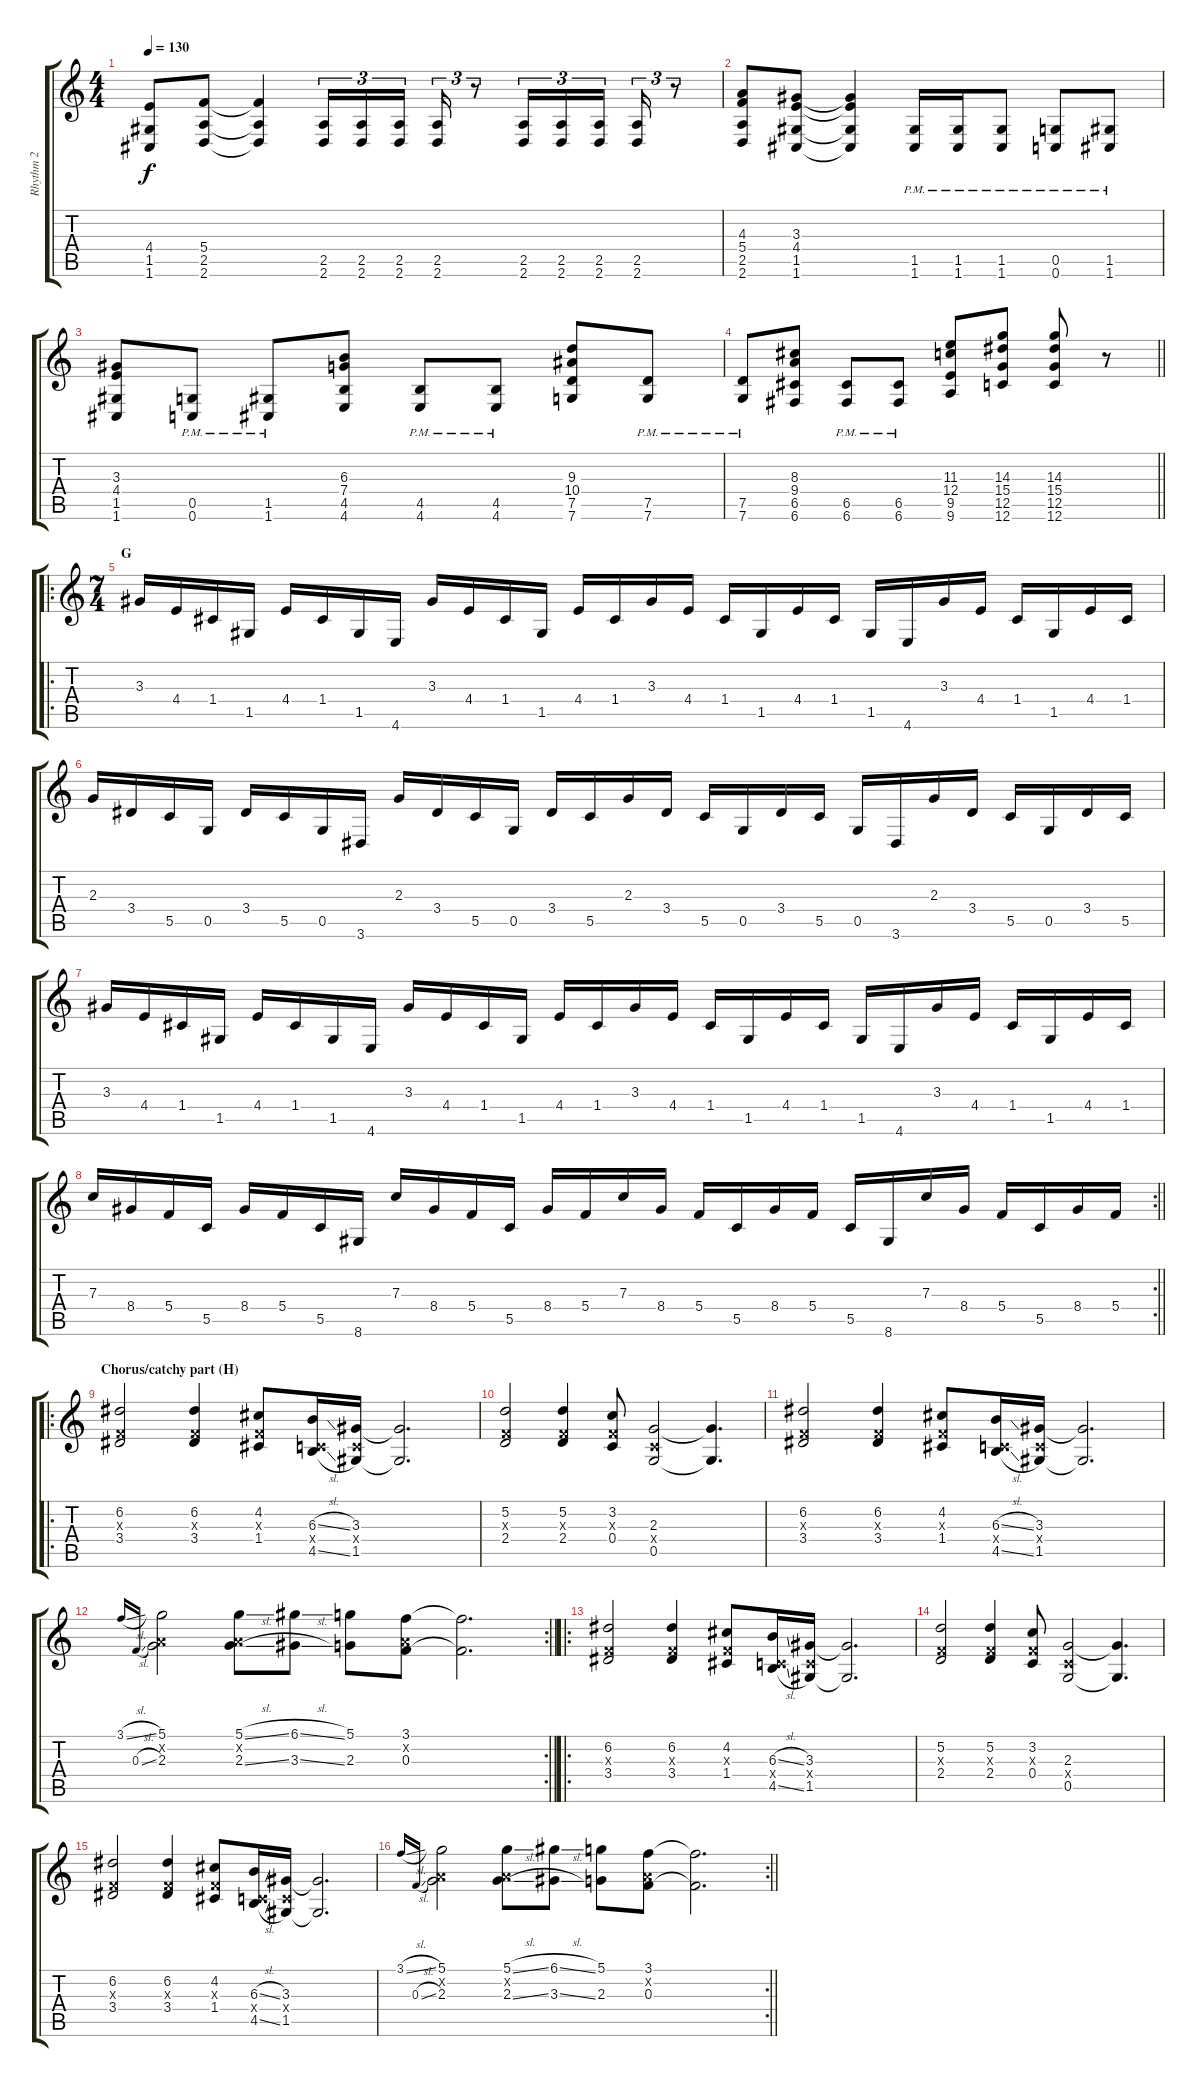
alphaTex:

\track ("Rhythm 2" "Rhythm 2") {instrument distortionguitar}
\staff {score tabs}
\tuning (D4 A3 F3 C3 G2 C2) {hide}
\ts (4 4)
\tempo 130
\clef g2
\ks c
(4.4 1.5 1.6).8{dy f} (5.4 2.5 2.6).8 (5.4{t} 2.5{t} 2.6{t}).4 (2.5 2.6).16{tu (3 2)} (2.5 2.6).16{tu (3 2)} (2.5 2.6).16{tu (3 2) beam splitsecondary} (2.5 2.6).16{tu (3 2)} r.8{tu (3 2)} (2.5 2.6).16{tu (3 2)} (2.5 2.6).16{tu (3 2)} (2.5 2.6).16{tu (3 2) beam splitsecondary} (2.5 2.6).16{tu (3 2)} r.8{tu (3 2)} |
(4.3 5.4 2.5 2.6).8 (3.3 4.4 1.5 1.6).8 (3.3{t} 4.4{t} 1.5{t} 1.6{t}).4 (1.5{pm} 1.6{pm}).16 (1.5{pm} 1.6{pm}).16 (1.5{pm} 1.6{pm}).8 (0.5{pm} 0.6{pm}).8 (1.5{pm} 1.6{pm}).8 |
(3.3 4.4 1.5 1.6).8 (0.5{pm} 0.6{pm}).8 (1.5{pm} 1.6{pm}).8 (6.3 7.4 4.5 4.6).8 (4.5{pm} 4.6{pm}).8 (4.5{pm} 4.6{pm}).8 (9.3 10.4 7.5 7.6).8 (7.5{pm} 7.6{pm}).8 |
\barLineRight lightlight
(7.5{pm} 7.6{pm}).8 (8.3 9.4 6.5 6.6).8 (6.5{pm} 6.6{pm}).8 (6.5{pm} 6.6{pm}).8 (11.3 12.4 9.5 9.6).8 (14.3 15.4 12.5 12.6).8 (14.3 15.4 12.5 12.6).8 r.8 |
\ro
\ts (7 4)
\section ("" "G")
3.3.16 4.4.16 1.4.16 1.5.16 4.4.16 1.4.16 1.5.16 4.6.16 3.3.16 4.4.16 1.4.16 1.5.16 4.4.16 1.4.16 3.3.16 4.4.16 1.4.16 1.5.16 4.4.16 1.4.16 1.5.16 4.6.16 3.3.16 4.4.16 1.4.16 1.5.16 4.4.16 1.4.16 |
2.3.16 3.4.16 5.5.16 0.5.16 3.4.16 5.5.16 0.5.16 3.6.16 2.3.16 3.4.16 5.5.16 0.5.16 3.4.16 5.5.16 2.3.16 3.4.16 5.5.16 0.5.16 3.4.16 5.5.16 0.5.16 3.6.16 2.3.16 3.4.16 5.5.16 0.5.16 3.4.16 5.5.16 |
3.3.16 4.4.16 1.4.16 1.5.16 4.4.16 1.4.16 1.5.16 4.6.16 3.3.16 4.4.16 1.4.16 1.5.16 4.4.16 1.4.16 3.3.16 4.4.16 1.4.16 1.5.16 4.4.16 1.4.16 1.5.16 4.6.16 3.3.16 4.4.16 1.4.16 1.5.16 4.4.16 1.4.16 |
\rc 2
\barLineRight lightlight
7.3.16 8.4.16 5.4.16 5.5.16 8.4.16 5.4.16 5.5.16 8.6.16 7.3.16 8.4.16 5.4.16 5.5.16 8.4.16 5.4.16 7.3.16 8.4.16 5.4.16 5.5.16 8.4.16 5.4.16 5.5.16 8.6.16 7.3.16 8.4.16 5.4.16 5.5.16 8.4.16 5.4.16 |
\ro
\section ("" "Chorus/catchy part (H)")
(6.2 0.3{x} 3.4).2{volume 11 balance 8} (6.2 0.3{x} 3.4).4 (4.2 0.3{x} 1.4).8 (6.3{sl} 0.4{x} 4.5{sl}).16 (3.3 0.4{x} 1.5).16 (3.3{t} 1.5{t}).2{d} |
(5.2 0.3{x} 2.4).2 (5.2 0.3{x} 2.4).4 (3.2 0.3{x} 0.4).8 (2.3 0.4{x} 0.5).2 (2.3{t} 0.5{t}).4{d} |
(6.2 0.3{x} 3.4).2 (6.2 0.3{x} 3.4).4 (4.2 0.3{x} 1.4).8 (6.3{sl} 0.4{x} 4.5{sl}).16 (3.3 0.4{x} 1.5).16 (3.3{t} 1.5{t}).2{d} |
\rc 2
\barLineRight lightlight
3.1{sl}.16{gr onbeat} 0.3{sl}.16{gr onbeat} (5.1 0.2{x} 2.3).2 (5.1{sl} 0.2{x} 2.3{sl}).8 (6.1{sl} 3.3{sl}).8 (5.1 2.3).8 (3.1 0.2{x} 0.3).8 (3.1{t} 0.3{t}).2{d} |
\ro
(6.2 0.3{x} 3.4).2 (6.2 0.3{x} 3.4).4 (4.2 0.3{x} 1.4).8 (6.3{sl} 0.4{x} 4.5{sl}).16 (3.3 0.4{x} 1.5).16 (3.3{t} 1.5{t}).2{d} |
(5.2 0.3{x} 2.4).2 (5.2 0.3{x} 2.4).4 (3.2 0.3{x} 0.4).8 (2.3 0.4{x} 0.5).2 (2.3{t} 0.5{t}).4{d} |
(6.2 0.3{x} 3.4).2 (6.2 0.3{x} 3.4).4 (4.2 0.3{x} 1.4).8 (6.3{sl} 0.4{x} 4.5{sl}).16 (3.3 0.4{x} 1.5).16 (3.3{t} 1.5{t}).2{d} |
\rc 2
\barLineRight lightlight
3.1{sl}.16{gr onbeat} 0.3{sl}.16{gr onbeat} (5.1 0.2{x} 2.3).2 (5.1{sl} 0.2{x} 2.3{sl}).8 (6.1{sl} 3.3{sl}).8 (5.1 2.3).8 (3.1 0.2{x} 0.3).8 (3.1{t} 0.3{t}).2{d}
